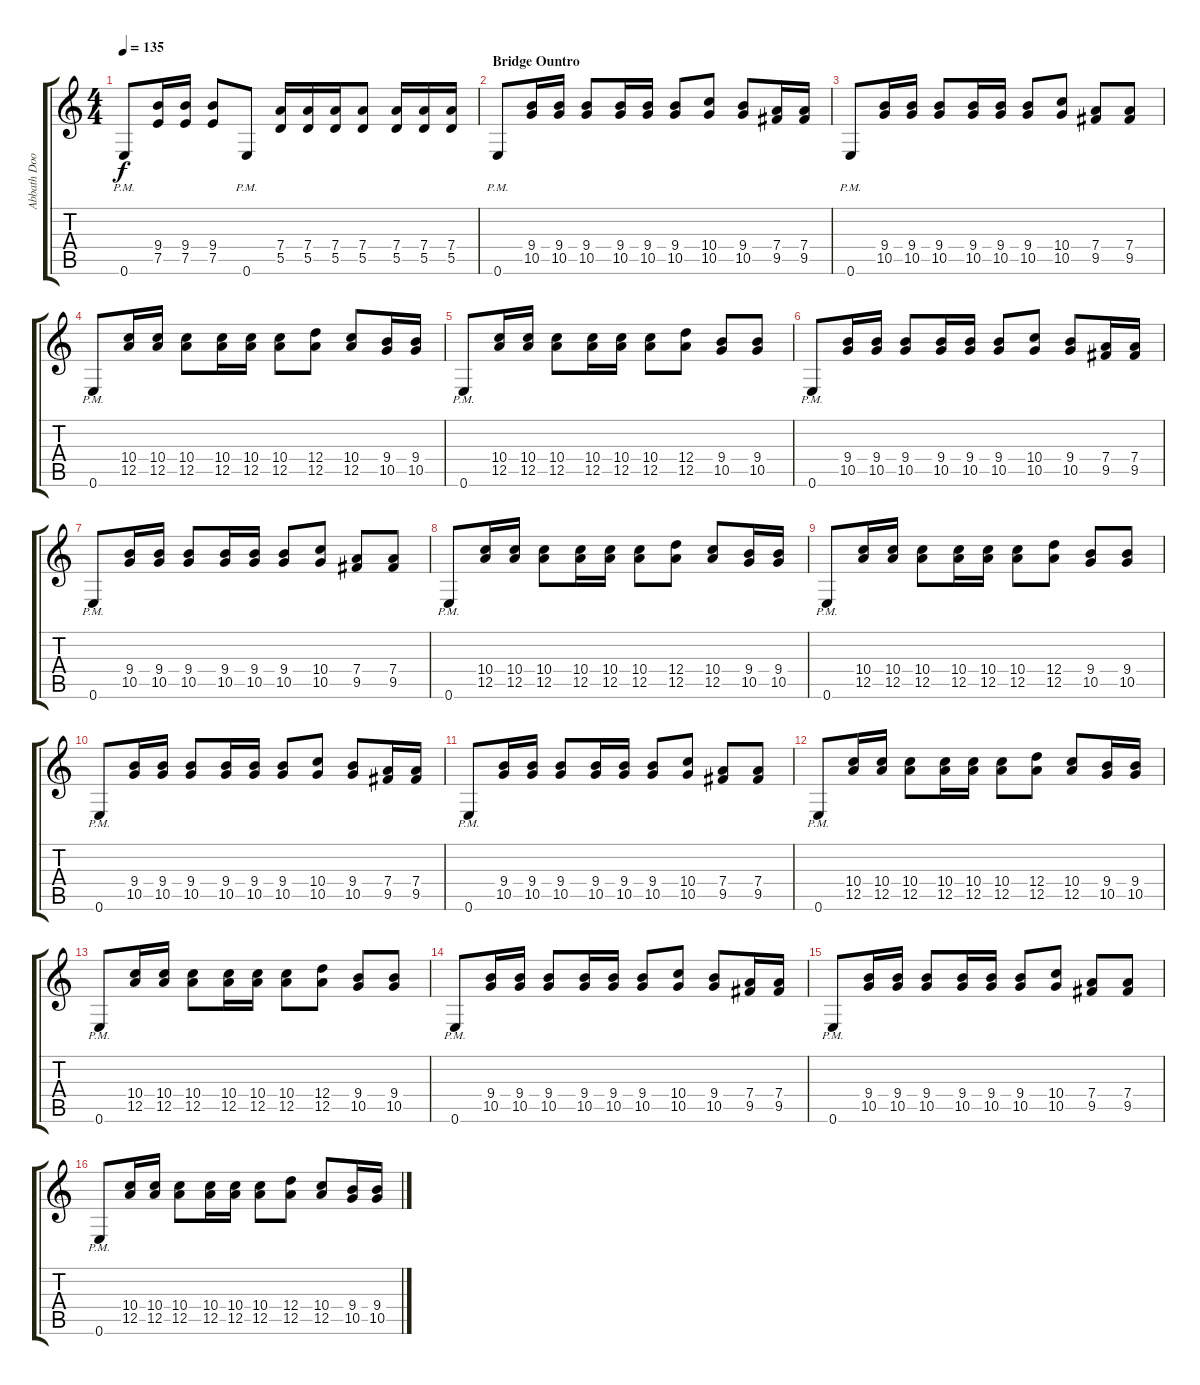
\track ("Abbath Doom Occulta (Guitar)" "Abbath Doo") {instrument distortionguitar}
\staff {score tabs}
\tuning (E4 B3 G3 D3 A2 E2) {hide}
\ts (4 4)
\tempo 135
\clef g2
\ks c
0.6{pm}.8{dy f} (9.4 7.5).16 (9.4 7.5).16 (9.4 7.5).8 0.6{pm}.8 (7.4 5.5).16 (7.4 5.5).16 (7.4 5.5).16 (7.4 5.5).8 (7.4 5.5).16 (7.4 5.5).16 (7.4 5.5).16 |
\section ("" "Bridge Ountro")
0.6{pm}.8 (9.4 10.5).16 (9.4 10.5).16 (9.4 10.5).8 (9.4 10.5).16 (9.4 10.5).16 (9.4 10.5).8 (10.4 10.5).8 (9.4 10.5).8 (7.4 9.5).16 (7.4 9.5).16 |
0.6{pm}.8 (9.4 10.5).16 (9.4 10.5).16 (9.4 10.5).8 (9.4 10.5).16 (9.4 10.5).16 (9.4 10.5).8 (10.4 10.5).8 (7.4 9.5).8 (7.4 9.5).8 |
0.6{pm}.8 (10.4 12.5).16 (10.4 12.5).16 (10.4 12.5).8 (10.4 12.5).16 (10.4 12.5).16 (10.4 12.5).8 (12.4 12.5).8 (10.4 12.5).8 (9.4 10.5).16 (9.4 10.5).16 |
0.6{pm}.8 (10.4 12.5).16 (10.4 12.5).16 (10.4 12.5).8 (10.4 12.5).16 (10.4 12.5).16 (10.4 12.5).8 (12.4 12.5).8 (9.4 10.5).8 (9.4 10.5).8 |
0.6{pm}.8 (9.4 10.5).16 (9.4 10.5).16 (9.4 10.5).8 (9.4 10.5).16 (9.4 10.5).16 (9.4 10.5).8 (10.4 10.5).8 (9.4 10.5).8 (7.4 9.5).16 (7.4 9.5).16 |
0.6{pm}.8 (9.4 10.5).16 (9.4 10.5).16 (9.4 10.5).8 (9.4 10.5).16 (9.4 10.5).16 (9.4 10.5).8 (10.4 10.5).8 (7.4 9.5).8 (7.4 9.5).8 |
0.6{pm}.8 (10.4 12.5).16 (10.4 12.5).16 (10.4 12.5).8 (10.4 12.5).16 (10.4 12.5).16 (10.4 12.5).8 (12.4 12.5).8 (10.4 12.5).8 (9.4 10.5).16 (9.4 10.5).16 |
0.6{pm}.8 (10.4 12.5).16 (10.4 12.5).16 (10.4 12.5).8 (10.4 12.5).16 (10.4 12.5).16 (10.4 12.5).8 (12.4 12.5).8 (9.4 10.5).8 (9.4 10.5).8 |
0.6{pm}.8 (9.4 10.5).16 (9.4 10.5).16 (9.4 10.5).8 (9.4 10.5).16 (9.4 10.5).16 (9.4 10.5).8 (10.4 10.5).8 (9.4 10.5).8 (7.4 9.5).16 (7.4 9.5).16 |
0.6{pm}.8 (9.4 10.5).16 (9.4 10.5).16 (9.4 10.5).8 (9.4 10.5).16 (9.4 10.5).16 (9.4 10.5).8 (10.4 10.5).8 (7.4 9.5).8 (7.4 9.5).8 |
0.6{pm}.8 (10.4 12.5).16 (10.4 12.5).16 (10.4 12.5).8 (10.4 12.5).16 (10.4 12.5).16 (10.4 12.5).8 (12.4 12.5).8 (10.4 12.5).8 (9.4 10.5).16 (9.4 10.5).16 |
0.6{pm}.8 (10.4 12.5).16 (10.4 12.5).16 (10.4 12.5).8 (10.4 12.5).16 (10.4 12.5).16 (10.4 12.5).8 (12.4 12.5).8 (9.4 10.5).8 (9.4 10.5).8 |
0.6{pm}.8 (9.4 10.5).16 (9.4 10.5).16 (9.4 10.5).8 (9.4 10.5).16 (9.4 10.5).16 (9.4 10.5).8 (10.4 10.5).8 (9.4 10.5).8 (7.4 9.5).16 (7.4 9.5).16 |
0.6{pm}.8 (9.4 10.5).16 (9.4 10.5).16 (9.4 10.5).8 (9.4 10.5).16 (9.4 10.5).16 (9.4 10.5).8 (10.4 10.5).8 (7.4 9.5).8 (7.4 9.5).8 |
0.6{pm}.8 (10.4 12.5).16 (10.4 12.5).16 (10.4 12.5).8 (10.4 12.5).16 (10.4 12.5).16 (10.4 12.5).8 (12.4 12.5).8 (10.4 12.5).8 (9.4 10.5).16 (9.4 10.5).16
